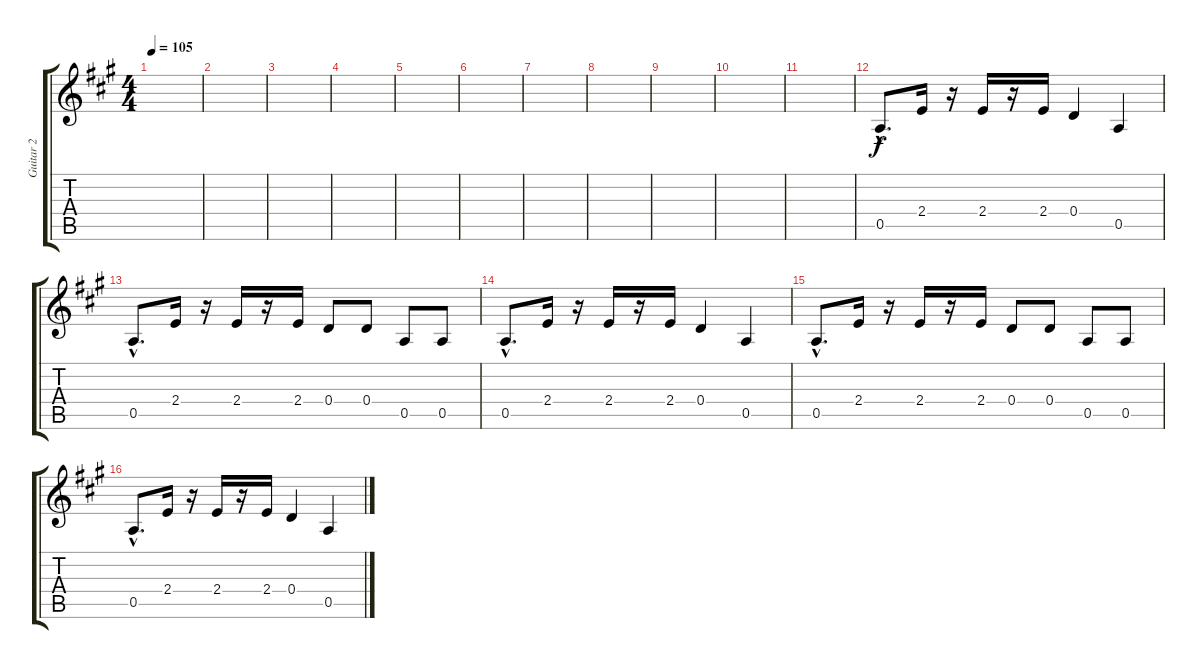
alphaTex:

\track ("Guitar 2" "Guitar 2") {instrument overdrivenguitar}
\staff {score tabs}
\tuning (E4 B3 G3 D3 A2 E2) {hide}
\ts (4 4)
\tempo 105
\clef g2
\ks a
|
|
|
|
|
|
|
|
|
|
|
0.5{hac}.8{d} 2.4.16 r.16 2.4.16 r.16 2.4.16 0.4.4 0.5.4 |
0.5{hac}.8{d} 2.4.16 r.16 2.4.16 r.16 2.4.16 0.4.8 0.4.8 0.5.8 0.5.8 |
0.5{hac}.8{d} 2.4.16 r.16 2.4.16 r.16 2.4.16 0.4.4 0.5.4 |
0.5{hac}.8{d} 2.4.16 r.16 2.4.16 r.16 2.4.16 0.4.8 0.4.8 0.5.8 0.5.8 |
0.5{hac}.8{d} 2.4.16 r.16 2.4.16 r.16 2.4.16 0.4.4 0.5.4
